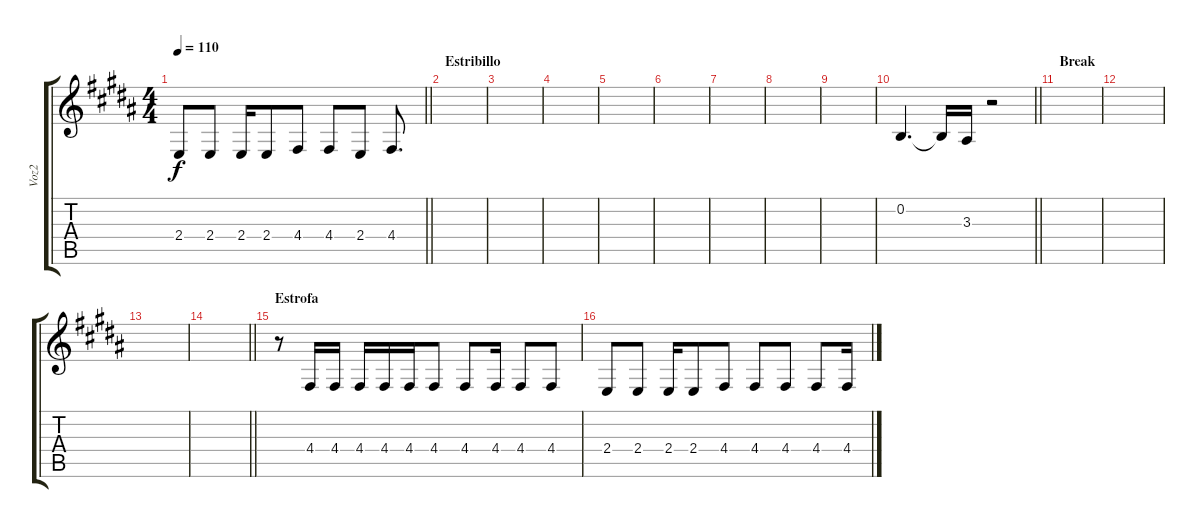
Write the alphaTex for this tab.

\track ("Voz2" "Voz2") {instrument tenorsax}
\staff {score tabs}
\tuning (E4 B3 G3 D3 A2 E2) {hide}
\ts (4 4)
\tempo 110
\clef g2
\barLineRight lightlight
\ks b
2.4.8{dy f} 2.4.8 2.4.16 2.4.8 4.4.8 4.4.8 2.4.8 4.4.8{d} |
\section ("" "Estribillo")
|
|
|
|
|
|
|
|
\barLineRight lightlight
0.2.4{d} 0.2{t}.16 3.3.16 r.2 |
\section ("" "Break")
|
|
|
\barLineRight lightlight
|
\section ("" "Estrofa")
r.8 4.4.16 4.4.16 4.4.16 4.4.16 4.4.16 4.4.8 4.4.8 4.4.16 4.4.8 4.4.8 |
2.4.8 2.4.8 2.4.16 2.4.8 4.4.8 4.4.8 4.4.8 4.4.8 4.4.16
